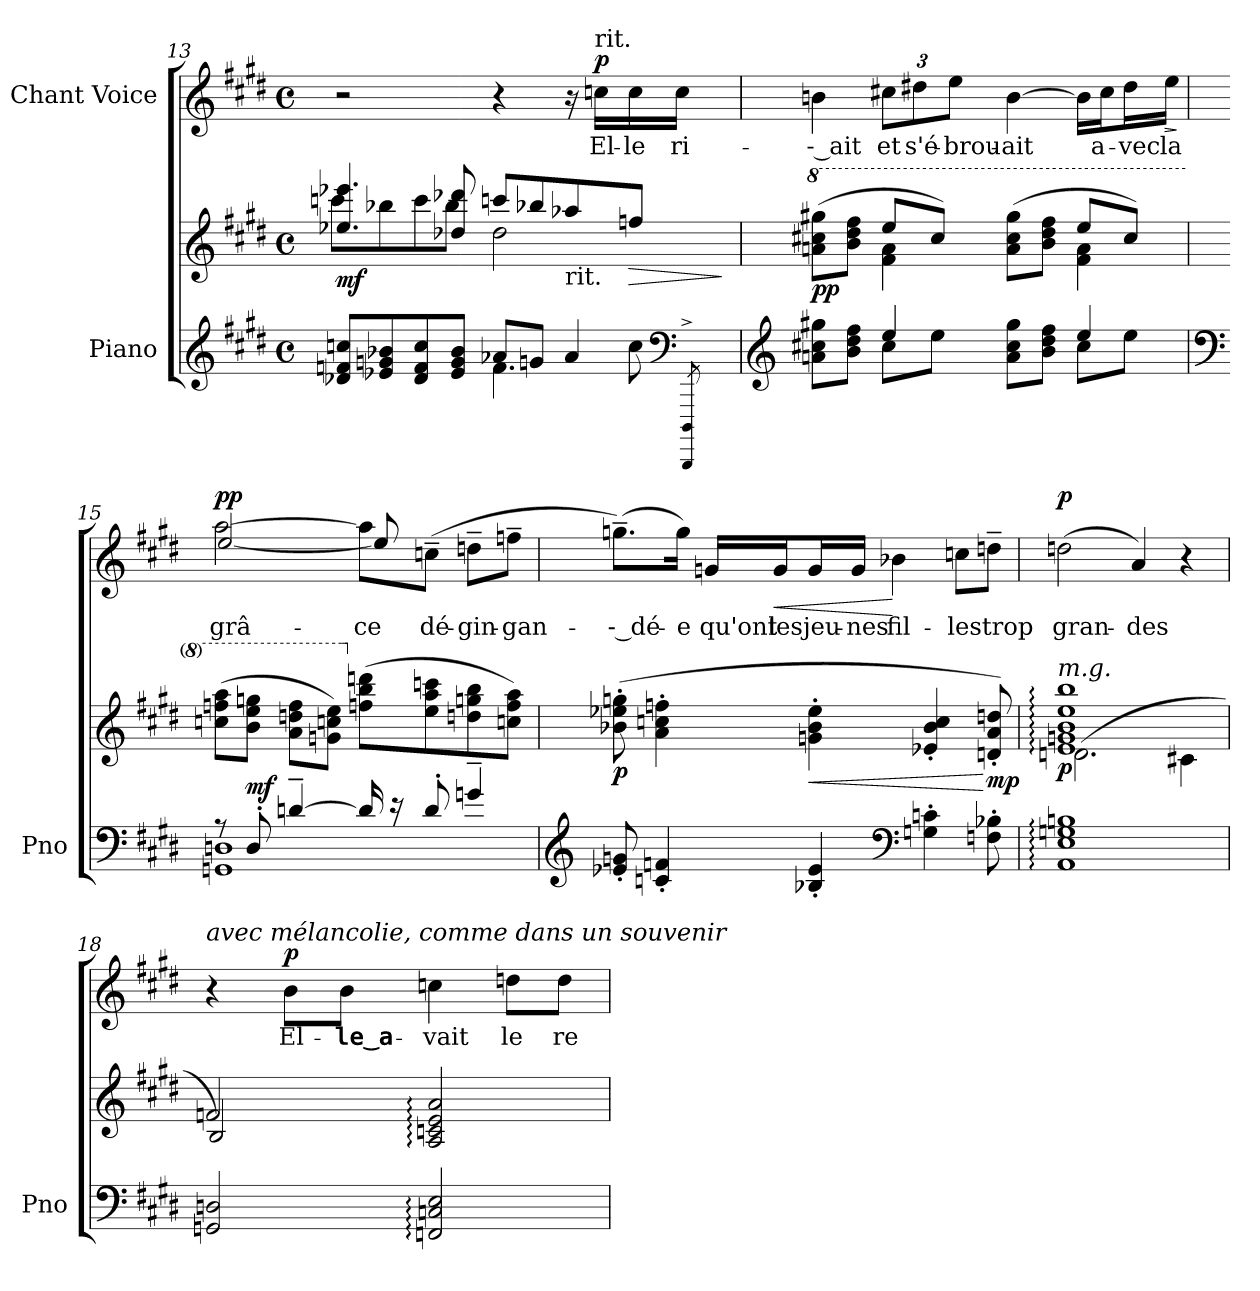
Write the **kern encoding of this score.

**kern	**kern	**dynam	**kern	**text	**dynam
*part2	*part2	*part2	*part1	*part1	*part1
*staff3	*staff2	*staff2/3	*staff1	*staff1	*staff1
*I"Piano	*	*	*I"Chant  Voice	*	*
*I'Pno	*	*	*	*	*
*clefG2	*clefG2	*	*clefG2	*	*
*k[f#c#g#d#]	*k[f#c#g#d#]	*	*k[f#c#g#d#]	*	*
*M4/4	*M4/4	*	*M4/4	*	*
*met(c)	*met(c)	*	*met(c)	*	*
=13	=13	=13	=13	=13	=13
*^	*^	*	*	*	*
*	*^	*	*	*	*	*	*
!	!	!	!	!	!LO:DY:b	!	!	!
8d-X/ 8fn/ 8ccn/L	2ryy	2rcccyy	4.ee-X/ 4.eee-X/	(<8cccn\L	mf	2r	.	.
8e-X/ 8gn/ 8b-X/	.	.	.	8bb-X\	.	.	.	.
8d-/ 8f/ 8cc/	.	.	.	8ccc\	.	.	.	.
8e-/ 8g/ 8b-/J)	.	.	8dd-X/ 8ddd-X/	8bb-\J	.	.	.	.
8a-X/L	4.f\	4ryy	8cccn/L	2dd-\	.	4r	.	.
8gn/J	.	.	8bb-X/	.	.	.	.	.
*	*	*	*	*	*	*MM60	*	*
!	!	!	!LO:TX:b:t=rit.	!	!	!	!	!
4a-/	.	8ryy	8aa-X/	.	.	16r	.	.
!	!	!	!	!	!	!LO:TX:a:t=rit.	!	!
!	!	!	!	!	!	!	!LO:LY:b	!LO:DY:a
.	.	.	.	.	.	16ccn\LL	El-	p
*	*	*	*	*	*	*MM56	*	*
!	!	!	!	!	!LO:HP:b	!	!LO:LY:b	!
.	8cc\	16..ryy	(8ffn/J	.	>	16cc\	-le	.
!	!	!	!	!	!	!	!LO:LY:b	!
.	.	.	.	.	.	16cc\JJ	ri-	.
.	.	8qBBB/^ 8qBB/^	.	.	.	.	.	.
*clefF4	*	*	*	*	*	*	*	*
.	.	64BBBnyy 64BBnyy	.	.	.	.	.	.
*v	*v	*v	*	*	*	*	*	*
*	*v	*v	*	*	*	*
.	.	]	.	.	.
!!LO:PB:g=z
=14	=14	=14	=14	=14	=14
*clefG2	*	*	*	*	*
*^	*	*	*	*	*
*	*	*8va	*	*	*	*
*v	*v	*	*	*	*	*
*	*	*	*MM68	*	*
*^	*^	*	*	*	*
!	!	!	!	!LO:DY:b	!	!LO:LY:b	!
8an\ 8cc#X\ 8gg#X\L	4ryy	(>8aan\ 8ccc#X\ 8ggg#X\L	4ryy	pp	4bn\	-- ait	.
8b\ 8dd#\ 8ff#\J	.	8bb\ 8ddd#\ 8fff#\J	.	.	.	.	.
!	!	!	!	!	!	!LO:LY:b	!
8cc#\L	4ee/	8eee/L	4ff#\ 4aa\	.	12cc#X\L	et	.
!	!	!	!	!	!	!LO:LY:b	!
.	.	.	.	.	12dd#X\	s'é-	.
8ee\J	.	8ccc#/J)	.	.	.	.	.
!	!	!	!	!	!	!LO:LY:b	!
.	.	.	.	.	12ee\J	-brou-	.
!	!	!	!	!	!	!LO:LY:b	!
8a\ 8cc#\ 8gg#\L	4ryy	(>8aa\ 8ccc#\ 8ggg#\L	4ryy	.	[4b\	-ait	.
8b\ 8dd#\ 8ff#\J	.	8bb\ 8ddd#\ 8fff#\J	.	.	.	.	.
8cc#\L	4ee/	8eee/L	4ff#\ 4aa\	.	16b\LL]	.	.
!	!	!	!	!	!	!LO:LY:b	!
.	.	.	.	.	16cc#\J	a-	.
!	!	!	!	!	!	!LO:LY:b	!
8ee\J	.	8ccc#/J)	.	.	16dd#\L	-vec	.
!	!	!	!	!	!	!LO:LY:b	!LO:HP:b
.	.	.	.	.	16ee\JJ	la	>
*v	*v	*	*	*	*	*	*
*	*v	*v	*	*	*	*
.	.	.	.	.	]
=15	=15	=15	=15	=15	=15
*clefF4	*	*	*	*	*
*	*	*	*MM66	*	*
*^	*	*	*	*	*
!	!	!	!	!	!LO:LY:b	!LO:DY:a
*	*	*	*	*^	*	*
8r	1GGn 1Dn	(>8cccn\ 8fffn\ 8aaa\L	.	[2aa\	[2ee/	grâ-	pp
!	!	!	!LO:DY:a=2	!	!	!	!
8D'/	.	8bb\ 8eee\ 8gggn\J	mf	.	.	.	.
[4dn~/	.	8aa\ 8dddn\ 8fff\L	.	.	.	.	.
.	.	8ggn\ 8cccn\ 8eee\J)	.	.	.	.	.
*	*	*X8va	*	*	*	*	*
!	!	!	!	!	!	!LO:LY:b	!
16d/]	.	(>8ffn\ 8bb\ 8dddn\L	.	8aa\L]	8ee/]	-ce	.
16r	.	.	.	.	.	.	.
!	!	!	!	!	!	!LO:LY:b	!
8d'/	.	8ee\ 8aa\ 8cccn\	.	(>8ccn~\J	8rFyy	dé-	.
!	!	!	!	!	!	!LO:LY:b	!
4gn~/	.	8ddn\ 8ggn\ 8bb\	.	8ddn~\L	4rFyy	-gin-	.
!	!	!	!	!	!	!LO:LY:b	!
.	.	8ccn\ 8ff\ 8aa\J)	.	8ffn~\J	.	-gan-	.
*v	*v	*	*	*v	*v	*	*
!!LO:LB:g=z
=16	=16	=16	=16	=16	=16
*clefG2	*	*	*	*	*
*	*	*	*MM64	*	*
!	!	!LO:DY:b	!	!LO:LY:b	!
8e-X/' 8gn/'	(>8b-X\' 8ee-X\' 8ggn\'	p	(>8.ggn~\L)	-- dé-	.
4cn/' 4fn/'	4a\' 4ccn\' 4ffn\'	.	.	.	.
!	!	!	!	!LO:LY:b	!
.	.	.	16gg\Jk)	-e	.
!	!	!	!	!LO:LY:b	!
.	.	.	16gn/LL	qu'ont	.
!	!	!	!	!LO:LY:b	!LO:HP:b
.	.	.	16g/J	les	<
!	!	!LO:HP:b	!	!LO:LY:b	!
4B-X/' 4e-/'	4gn\' 4b-\' 4ee-\'	<	16g/L	jeu-	.
!	!	!	!	!LO:LY:b	!
.	.	.	16g/JJ	-nes	.
!	!	!	!	!LO:LY:b	!
.	.	.	4b-X\	fil-	[
*clefF4	*	*	*	*	*
4Gn\' 4cn\'	4e-X/' 4b-/' 4cc/'	.	.	.	.
!	!	!	!	!LO:LY:b	!
.	.	.	8ccn\L	-les	.
!	!	!LO:DY:n=1:b	!	!LO:LY:b	!
8Fn\' 8B-X\'	8dn/' 8a/' 8ddn/')	[ mp	8ddn~\J	trop	.
=17	=17	=17	=17	=17	=17
*	*	*	*MM62	*	*
*	*^	*	*	*	*
*	*	*^	*	*	*	*
!	!LO:TX:a:i:t=m.g.	!	!	!	!	!	!
!	!	!	!	!LO:DY:b	!	!LO:LY:b	!LO:DY:a
1AA: 1E: 1Gn: 1Bn:	1e: 1gn: 1b:	(<2.dn\	1ee: 1bb:	p	(>2ddn\	gran-	p
!	!	!	!	!	!	!LO:LY:b	!
.	.	.	.	.	4a/)	-des	.
.	.	4c#X\	.	.	4r	.	.
*	*v	*v	*v	*	*	*	*
!!LO:LB:g=z
=18	=18	=18	=18	=18	=18
*	*	*	*MM58	*	*
*	*^	*	*	*	*
!	!	!	!	!LO:TX:a:i:t=avec mélancolie, comme dans un souvenir	!	!
2GGn/ 2Dn/	2fn/	2B/)	.	4r	.	.
!	!	!	!	!	!LO:LY:b	!LO:DY:a
.	.	.	.	8b\L	El-	p
!	!	!	!	!	!LO:LY:b	!
.	.	.	.	8b\J	-le‿a-	.
!	!	!	!	!	!LO:LY:b	!
2FFn/: 2Cn/: 2E/:	2A/: 2cn/: 2e/: 2a/:	2ryy	.	4ccn\	-vait	.
!	!	!	!	!	!LO:LY:b	!
.	.	.	.	8ddn\L	le	.
!	!	!	!	!	!LO:LY:b	!
.	.	.	.	8dd\J	re-	.
*	*v	*v	*	*	*	*
=	=	=	=	=	=
*-	*-	*-	*-	*-	*-
